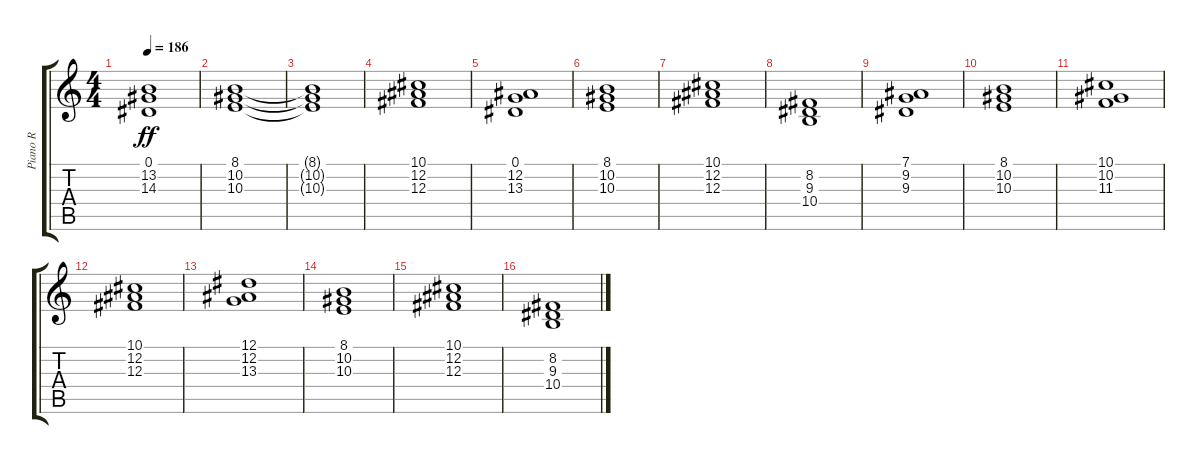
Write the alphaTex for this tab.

\track ("Piano R" "Piano R") {instrument brightacousticpiano}
\staff {score tabs}
\tuning (Eb4 Bb3 Gb3 Db3 Ab2 Eb2) {hide}
\ts (4 4)
\tempo 186
\clef g2
\ks c
(0.1{t} 13.2{t} 14.3{t}).1{dy ff} |
(8.1 10.2 10.3).1 |
(8.1{t} 10.2{t} 10.3{t}).1 |
(10.1 12.2 12.3).1 |
(0.1 12.2 13.3).1 |
(8.1 10.2 10.3).1 |
(10.1 12.2 12.3).1 |
(8.2 9.3 10.4).1 |
(7.1 9.2 9.3).1 |
(8.1 10.2 10.3).1 |
(10.1 10.2 11.3).1 |
(10.1 12.2 12.3).1 |
(12.1 12.2 13.3).1 |
(8.1 10.2 10.3).1 |
(10.1 12.2 12.3).1 |
(8.2 9.3 10.4).1
